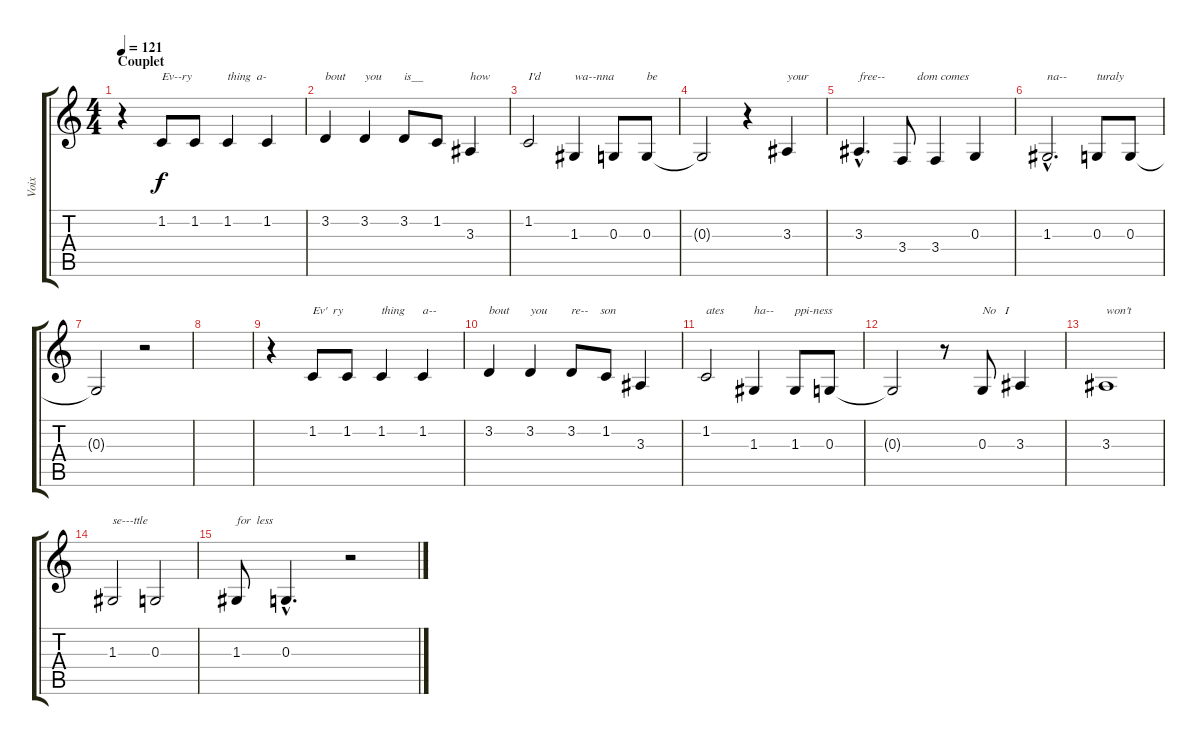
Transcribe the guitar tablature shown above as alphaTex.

\track ("Voix" "Voix") {instrument trumpet}
\staff {score tabs}
\tuning (E4 B3 G3 D3 A2 E2) {hide}
\ts (4 4)
\section ("" "Couplet")
\tempo 121
\clef g2
\ks c
r.4{dy f} 1.2.8{txt "Ev--ry"} 1.2.8 1.2.4{txt "thing  a-"} 1.2.4 |
3.2.4{txt "bout"} 3.2.4{txt "you"} 3.2.8{txt "is__"} 1.2.8 3.3.4{txt "how"} |
1.2.2{txt "I'd"} 1.3.4{txt "wa--nna"} 0.3.8 0.3.8{txt "be"} |
0.3{t}.2 r.4 3.3.4{txt "your"} |
3.3{hac}.4{d txt "free--"} 3.4.8{txt "     dom comes  "} 3.4.4 0.3.4 |
1.3{hac}.2{d txt "na--"} 0.3.8{txt "turaly"} 0.3.8 |
0.3{t}.2 r.2 |
|
r.4 1.2.8{txt "Ev'  ry"} 1.2.8 1.2.4{txt "thing"} 1.2.4{txt "a--"} |
3.2.4{txt "bout"} 3.2.4{txt "you"} 3.2.8{txt "re--    son"} 1.2.8 3.3.4 |
1.2.2{txt "ates"} 1.3.4{txt "ha--"} 1.3.8{txt "ppi-ness"} 0.3.8 |
0.3{t}.2 r.8 0.3.8{txt "No   I"} 3.3.4 |
3.3.1{txt "won't"} |
1.3.2{txt "se---ttle"} 0.3.2 |
1.3.8{txt "for  less"} 0.3{hac}.4{d} r.2
